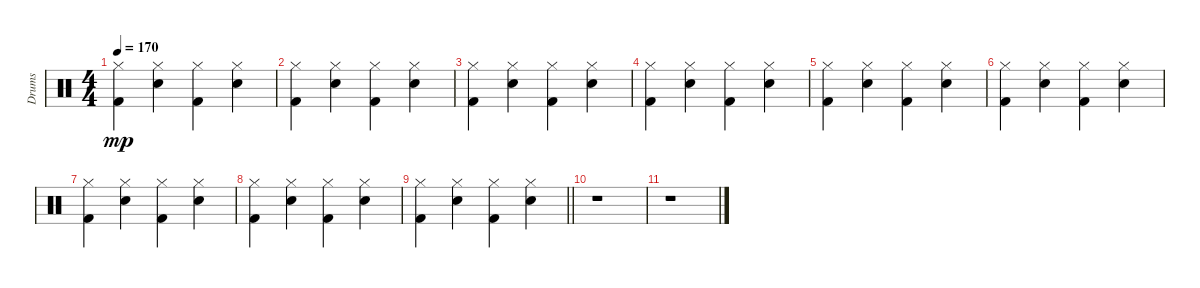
\track ("Drums" "Drums") {instrument percussion}
\staff {score}
\articulation defaults
\ts (4 4)
\tempo 170
\clef neutral
\ks c
("Hi-Hat (closed)" "Kick (hit) 2").4{dy mp} ("Snare (hit) 2" "Hi-Hat (closed)").4 ("Hi-Hat (closed)" "Kick (hit) 2").4 ("Snare (hit) 2" "Hi-Hat (closed)").4 |
("Hi-Hat (closed)" "Kick (hit) 2").4 ("Snare (hit) 2" "Hi-Hat (closed)").4 ("Hi-Hat (closed)" "Kick (hit) 2").4 ("Snare (hit) 2" "Hi-Hat (closed)").4 |
("Hi-Hat (closed)" "Kick (hit) 2").4 ("Snare (hit) 2" "Hi-Hat (closed)").4 ("Hi-Hat (closed)" "Kick (hit) 2").4 ("Snare (hit) 2" "Hi-Hat (closed)").4 |
("Hi-Hat (closed)" "Kick (hit) 2").4 ("Snare (hit) 2" "Hi-Hat (closed)").4 ("Hi-Hat (closed)" "Kick (hit) 2").4 ("Snare (hit) 2" "Hi-Hat (closed)").4 |
("Hi-Hat (closed)" "Kick (hit) 2").4 ("Snare (hit) 2" "Hi-Hat (closed)").4 ("Hi-Hat (closed)" "Kick (hit) 2").4 ("Snare (hit) 2" "Hi-Hat (closed)").4 |
("Hi-Hat (closed)" "Kick (hit) 2").4 ("Snare (hit) 2" "Hi-Hat (closed)").4 ("Hi-Hat (closed)" "Kick (hit) 2").4 ("Snare (hit) 2" "Hi-Hat (closed)").4 |
("Hi-Hat (closed)" "Kick (hit) 2").4 ("Snare (hit) 2" "Hi-Hat (closed)").4 ("Hi-Hat (closed)" "Kick (hit) 2").4 ("Snare (hit) 2" "Hi-Hat (closed)").4 |
("Hi-Hat (closed)" "Kick (hit) 2").4 ("Snare (hit) 2" "Hi-Hat (closed)").4 ("Hi-Hat (closed)" "Kick (hit) 2").4 ("Snare (hit) 2" "Hi-Hat (closed)").4 |
\barLineRight lightlight
("Hi-Hat (closed)" "Kick (hit) 2").4 ("Snare (hit) 2" "Hi-Hat (closed)").4 ("Hi-Hat (closed)" "Kick (hit) 2").4 ("Snare (hit) 2" "Hi-Hat (closed)").4 |
r.1 |
r.1
